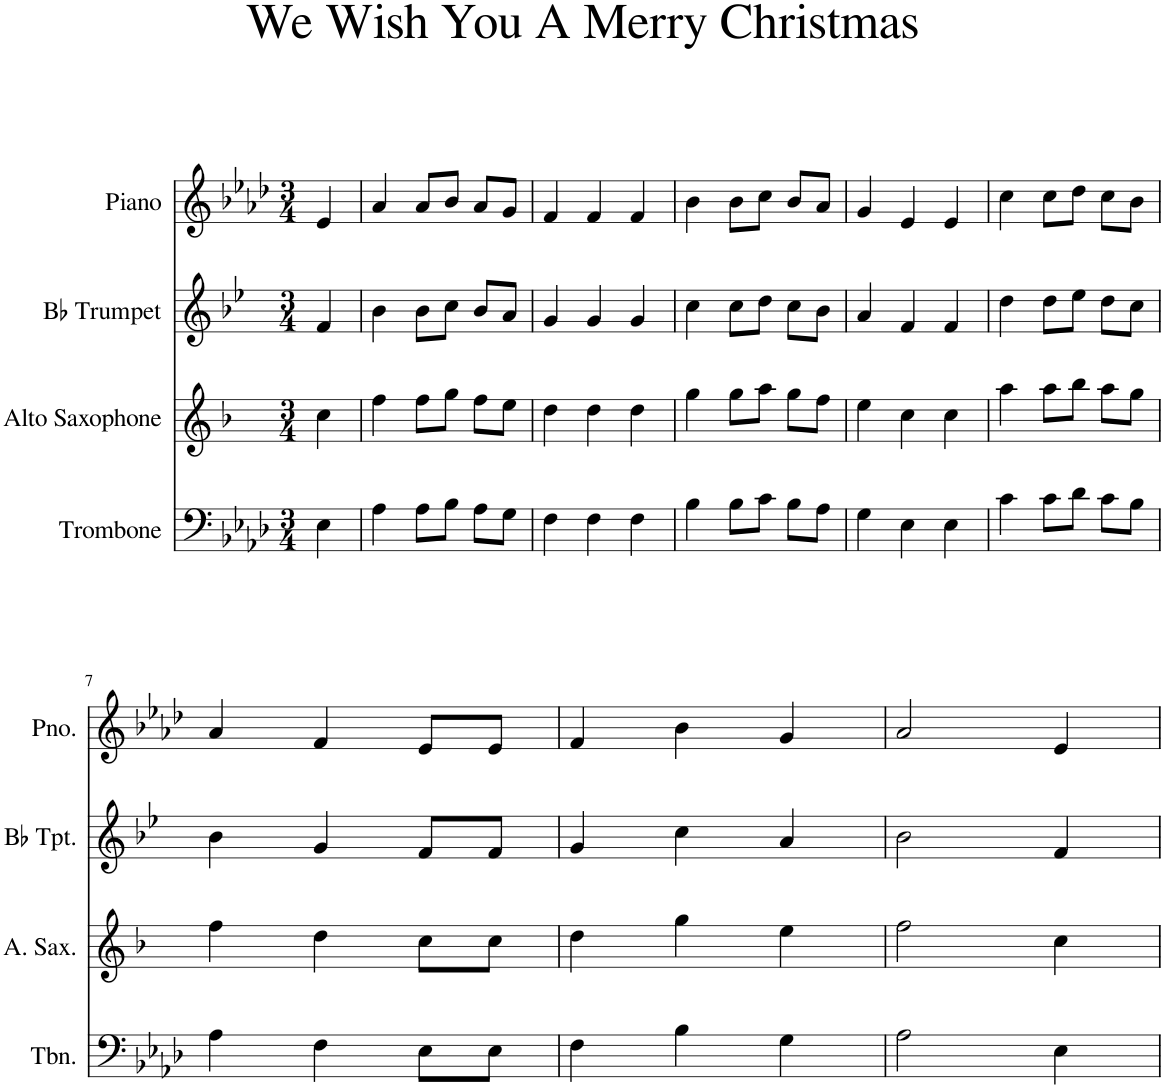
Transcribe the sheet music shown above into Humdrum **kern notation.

**kern	**kern	**kern	**kern
*part4	*part3	*part2	*part1
*staff4	*staff3	*staff2	*staff1
*I"Trombone	*I"Alto Saxophone	*I"Bb Trumpet	*I"Piano
*I'Tbn.	*I'A. Sax.	*I'Bb Tpt.	*I'Pno.
*clefF4	*clefG2	*clefG2	*clefG2
*	*Trd5c9	*Trd1c2	*
*k[b-e-a-d-]	*k[b-]	*k[b-e-]	*k[b-e-a-d-]
*M3/4	*M3/4	*M3/4	*M3/4
=1	=1	=1	=1
4E-\	4cc\	4f/	4e-/
=2	=2	=2	=2
4A-\	4ff\	4b-\	4a-/
8A-\L	8ff\L	8b-\L	8a-/L
8B-\J	8gg\J	8cc\J	8b-/J
8A-\L	8ff\L	8b-/L	8a-/L
8G\J	8ee\J	8a/J	8g/J
=3	=3	=3	=3
4F\	4dd\	4g/	4f/
4F\	4dd\	4g/	4f/
4F\	4dd\	4g/	4f/
=4	=4	=4	=4
4B-\	4gg\	4cc\	4b-\
8B-\L	8gg\L	8cc\L	8b-\L
8c\J	8aa\J	8dd\J	8cc\J
8B-\L	8gg\L	8cc\L	8b-/L
8A-\J	8ff\J	8b-\J	8a-/J
=5	=5	=5	=5
4G\	4ee\	4a/	4g/
4E-\	4cc\	4f/	4e-/
4E-\	4cc\	4f/	4e-/
=6	=6	=6	=6
4c\	4aa\	4dd\	4cc\
8c\L	8aa\L	8dd\L	8cc\L
8d-\J	8bb-\J	8ee-\J	8dd-\J
8c\L	8aa\L	8dd\L	8cc\L
8B-\J	8gg\J	8cc\J	8b-\J
!!LO:LB:g=z
=7	=7	=7	=7
4A-\	4ff\	4b-\	4a-/
4F\	4dd\	4g/	4f/
8E-\L	8cc\L	8f/L	8e-/L
8E-\J	8cc\J	8f/J	8e-/J
=8	=8	=8	=8
4F\	4dd\	4g/	4f/
4B-\	4gg\	4cc\	4b-\
4G\	4ee\	4a/	4g/
=9	=9	=9	=9
2A-\	2ff\	2b-\	2a-/
4E-\	4cc\	4f/	4e-/
=	=	=	=
*-	*-	*-	*-
